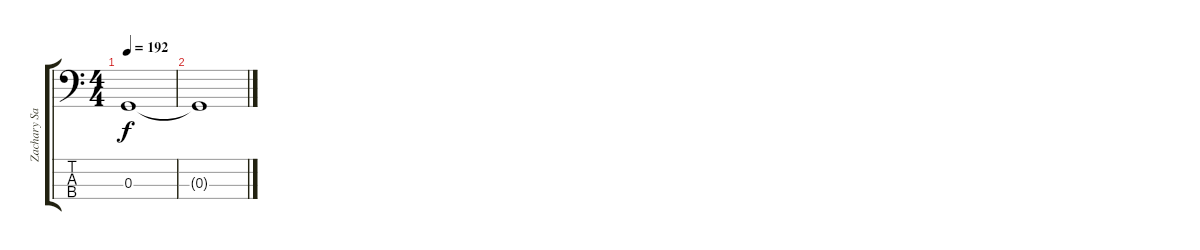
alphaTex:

\track ("Zachary Sandler" "Zachary Sa") {instrument electricbassfinger}
\staff {score tabs}
\tuning (F2 C2 G1 D1) {hide}
\ts (4 4)
\tempo 192
\clef f4
\ks c
0.3{t}.1{dy f} |
0.3{t}.1
